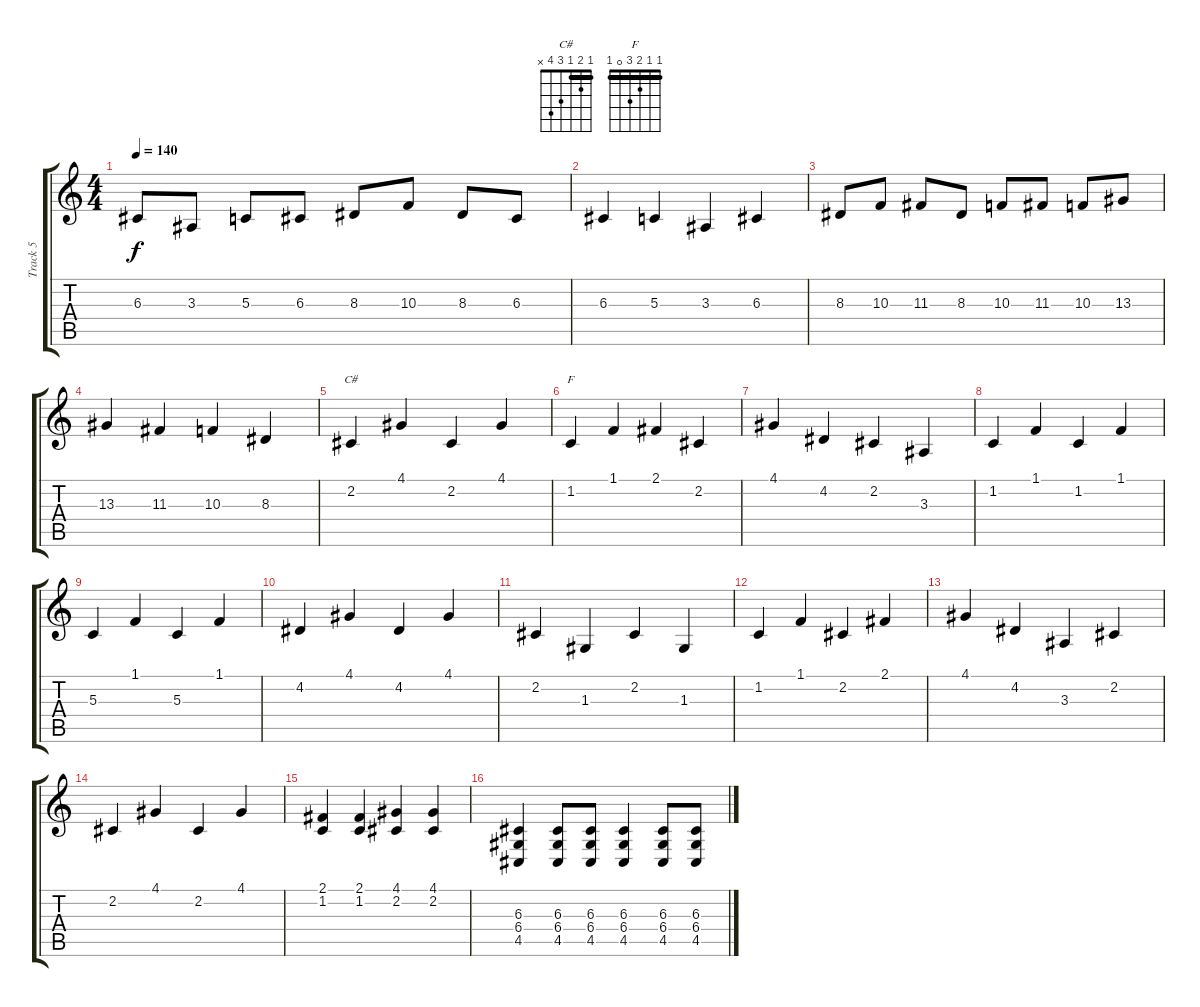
\track ("Track 5" "Track 5") {instrument acousticgrandpiano}
\staff {score tabs}
\tuning (E4 B3 G3 D3 A2 E2) {hide}
\chord ("C#" 1 2 1 3 4 x) {barre 1}
\chord ("F" 1 1 2 3 0 1) {barre 1}
\ts (4 4)
\tempo 140
\clef g2
\ks c
6.3.8{dy f} 3.3.8 5.3.8 6.3.8 8.3.8 10.3.8 8.3.8 6.3.8 |
6.3.4 5.3.4 3.3.4 6.3.4 |
8.3.8 10.3.8 11.3.8 8.3.8 10.3.8 11.3.8 10.3.8 13.3.8 |
13.3.4 11.3.4 10.3.4 8.3.4 |
2.2.4{ch "C#"} 4.1.4 2.2.4 4.1.4 |
1.2.4{ch "F"} 1.1.4 2.1.4 2.2.4 |
4.1.4 4.2.4 2.2.4 3.3.4 |
1.2.4 1.1.4 1.2.4 1.1.4 |
5.3.4 1.1.4 5.3.4 1.1.4 |
4.2.4 4.1.4 4.2.4 4.1.4 |
2.2.4 1.3.4 2.2.4 1.3.4 |
1.2.4 1.1.4 2.2.4 2.1.4 |
4.1.4 4.2.4 3.3.4 2.2.4 |
2.2.4 4.1.4 2.2.4 4.1.4 |
(2.1 1.2).4 (2.1 1.2).4 (4.1 2.2).4 (4.1 2.2).4 |
(6.3 6.4 4.5).4 (6.3 6.4 4.5).8 (6.3 6.4 4.5).8 (6.3 6.4 4.5).4 (6.3 6.4 4.5).8 (6.3 6.4 4.5).8
